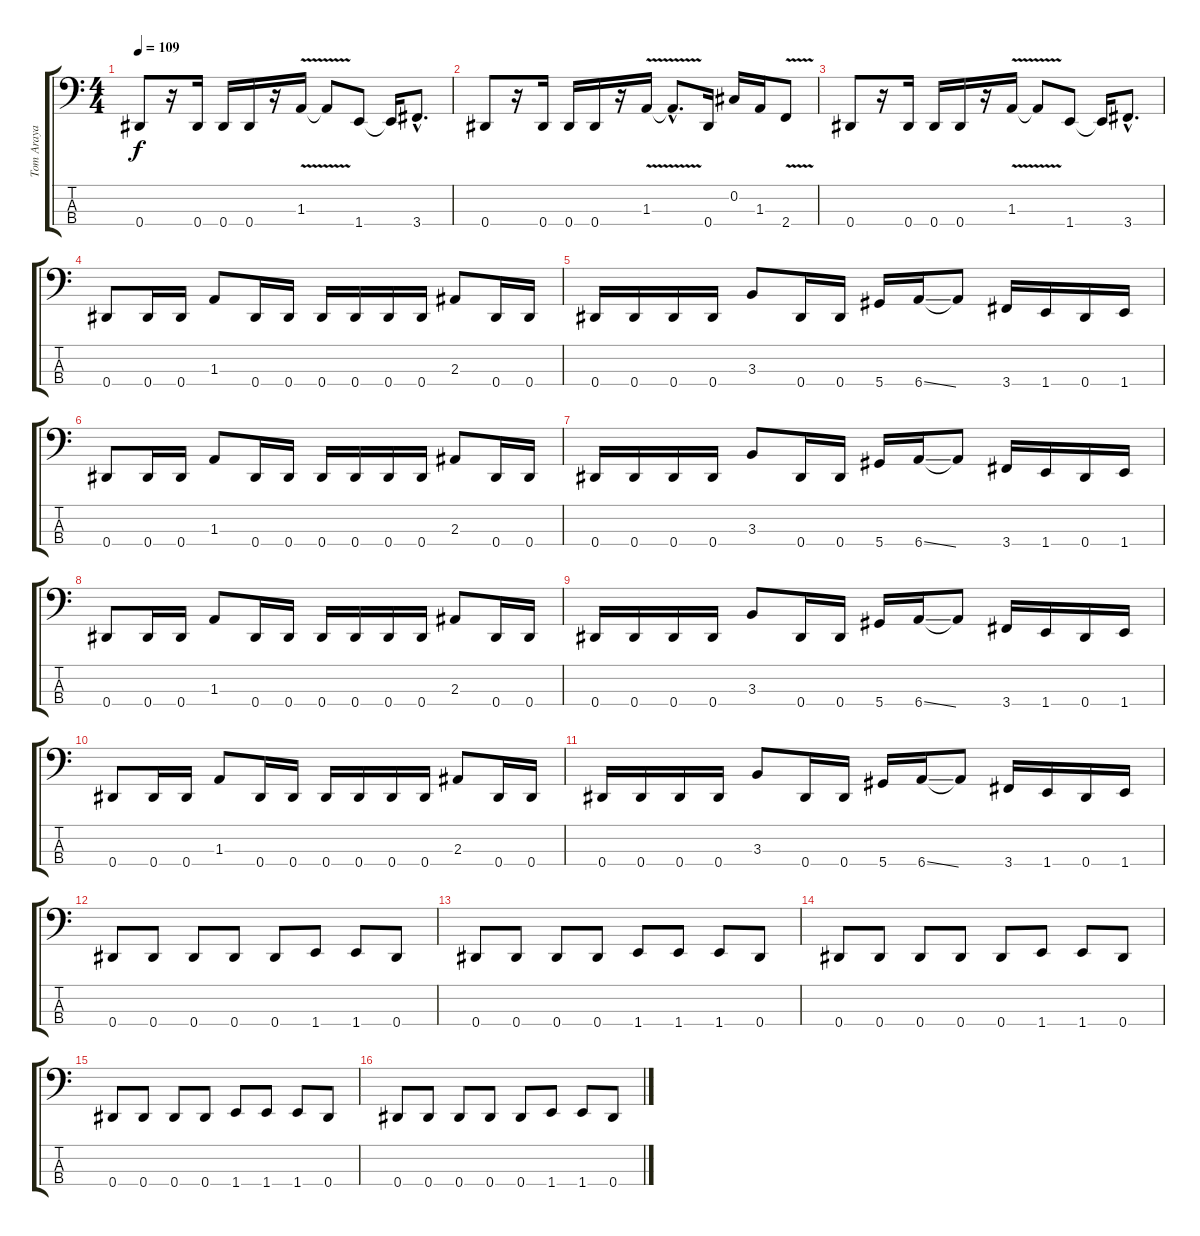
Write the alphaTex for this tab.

\track ("Tom Araya" "Tom Araya") {instrument electricbasspick}
\staff {score tabs}
\tuning (Gb2 Db2 Ab1 Eb1) {hide}
\ts (4 4)
\tempo 109
\clef f4
\ks c
0.4.8{dy f} r.16 0.4.16 0.4.16 0.4.16 r.16 1.3{v}.16 1.3{t}.8 1.4.8 1.4{t}.16 3.4{hac}.8{d} |
0.4.8 r.16 0.4.16 0.4.16 0.4.16 r.16 1.3{v}.16 1.3{hac t}.8{d} 0.4.16 0.2.16 1.3.16 2.4{v}.8 |
0.4.8 r.16 0.4.16 0.4.16 0.4.16 r.16 1.3{v}.16 1.3{t}.8 1.4.8 1.4{t}.16 3.4{hac}.8{d} |
0.4.8 0.4.16 0.4.16 1.3.8 0.4.16 0.4.16 0.4.16 0.4.16 0.4.16 0.4.16 2.3.8 0.4.16 0.4.16 |
0.4.16 0.4.16 0.4.16 0.4.16 3.3.8 0.4.16 0.4.16 5.4.16 6.4{ss}.16 6.4{t}.8 3.4.16 1.4.16 0.4.16 1.4.16 |
0.4.8 0.4.16 0.4.16 1.3.8 0.4.16 0.4.16 0.4.16 0.4.16 0.4.16 0.4.16 2.3.8 0.4.16 0.4.16 |
0.4.16 0.4.16 0.4.16 0.4.16 3.3.8 0.4.16 0.4.16 5.4.16 6.4{ss}.16 6.4{t}.8 3.4.16 1.4.16 0.4.16 1.4.16 |
0.4.8 0.4.16 0.4.16 1.3.8 0.4.16 0.4.16 0.4.16 0.4.16 0.4.16 0.4.16 2.3.8 0.4.16 0.4.16 |
0.4.16 0.4.16 0.4.16 0.4.16 3.3.8 0.4.16 0.4.16 5.4.16 6.4{ss}.16 6.4{t}.8 3.4.16 1.4.16 0.4.16 1.4.16 |
0.4.8 0.4.16 0.4.16 1.3.8 0.4.16 0.4.16 0.4.16 0.4.16 0.4.16 0.4.16 2.3.8 0.4.16 0.4.16 |
0.4.16 0.4.16 0.4.16 0.4.16 3.3.8 0.4.16 0.4.16 5.4.16 6.4{ss}.16 6.4{t}.8 3.4.16 1.4.16 0.4.16 1.4.16 |
0.4.8 0.4.8 0.4.8 0.4.8 0.4.8 1.4.8 1.4.8 0.4.8 |
0.4.8 0.4.8 0.4.8 0.4.8 1.4.8 1.4.8 1.4.8 0.4.8 |
0.4.8 0.4.8 0.4.8 0.4.8 0.4.8 1.4.8 1.4.8 0.4.8 |
0.4.8 0.4.8 0.4.8 0.4.8 1.4.8 1.4.8 1.4.8 0.4.8 |
0.4.8 0.4.8 0.4.8 0.4.8 0.4.8 1.4.8 1.4.8 0.4.8
